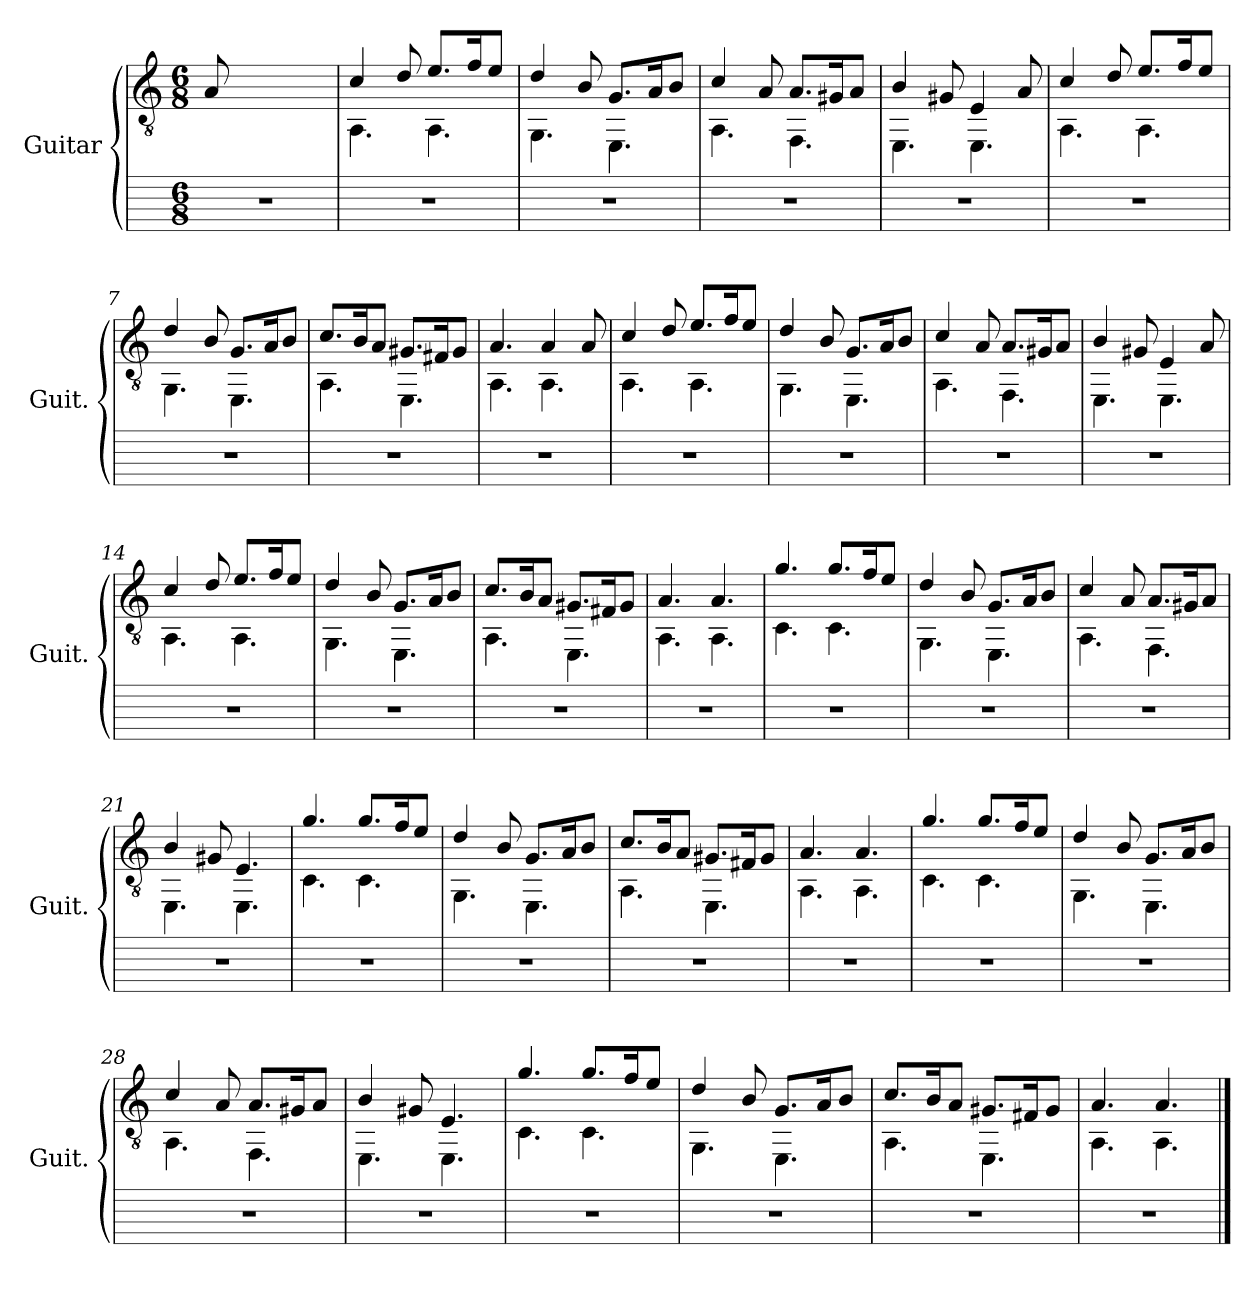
**kern	**kern
*part1	*part1
*staff2	*staff1
*I"Guitar	*
*I'Guit.	*
*stria6	*
*	*clefGv2
*k[]	*k[]
*M6/8	*M6/8
=1	=1
2.r	8A/
.	2ryy
.	8ryy
=2	=2
*	*MM75
*	*^
2.r	4c/	4.AA\
.	8d/	.
.	8.e/L	4.AA\
.	16f/K	.
.	8e/J	.
=3	=3	=3
2.r	4d/	4.GG\
.	8B/	.
.	8.G/L	4.EE\
.	16A/K	.
.	8B/J	.
=4	=4	=4
2.r	4c/	4.AA\
.	8A/	.
.	8.A/L	4.FF\
.	16G#X/K	.
.	8A/J	.
=5	=5	=5
2.r	4B/	4.EE\
.	8G#X/	.
.	4E/	4.EE\
.	8A/	.
!!LO:LB:g=z	!!
=6	=6	=6
2.r	4c/	4.AA\
.	8d/	.
.	8.e/L	4.AA\
.	16f/K	.
.	8e/J	.
=7	=7	=7
2.r	4d/	4.GG\
.	8B/	.
.	8.G/L	4.EE\
.	16A/K	.
.	8B/J	.
=8	=8	=8
2.r	8.c/L	4.AA\
.	16B/K	.
.	8A/J	.
.	8.G#X/L	4.EE\
.	16F#X/K	.
.	8G#/J	.
=9	=9	=9
2.r	4.A/	4.AA\
.	4A/	4.AA\
.	8A/	.
!!LO:LB:g=z	!!
=10	=10	=10
*	*MM75	*
2.r	4c/	4.AA\
.	8d/	.
.	8.e/L	4.AA\
.	16f/K	.
.	8e/J	.
=11	=11	=11
2.r	4d/	4.GG\
.	8B/	.
.	8.G/L	4.EE\
.	16A/K	.
.	8B/J	.
=12	=12	=12
2.r	4c/	4.AA\
.	8A/	.
.	8.A/L	4.FF\
.	16G#X/K	.
.	8A/J	.
=13	=13	=13
2.r	4B/	4.EE\
.	8G#X/	.
.	4E/	4.EE\
.	8A/	.
!!LO:LB:g=z	!!
=14	=14	=14
2.r	4c/	4.AA\
.	8d/	.
.	8.e/L	4.AA\
.	16f/K	.
.	8e/J	.
=15	=15	=15
2.r	4d/	4.GG\
.	8B/	.
.	8.G/L	4.EE\
.	16A/K	.
.	8B/J	.
=16	=16	=16
2.r	8.c/L	4.AA\
.	16B/K	.
.	8A/J	.
.	8.G#X/L	4.EE\
.	16F#X/K	.
.	8G#/J	.
=17	=17	=17
2.r	4.A/	4.AA\
.	4.A/	4.AA\
=18	=18	=18
2.r	4.g/	4.C\
.	8.g/L	4.C\
.	16f/K	.
.	8e/J	.
=19	=19	=19
2.r	4d/	4.GG\
.	8B/	.
.	8.G/L	4.EE\
.	16A/K	.
.	8B/J	.
=20	=20	=20
2.r	4c/	4.AA\
.	8A/	.
.	8.A/L	4.FF\
.	16G#X/K	.
.	8A/J	.
!!LO:LB:g=z	!!
=21	=21	=21
2.r	4B/	4.EE\
.	8G#X/	.
.	4.E/	4.EE\
=22	=22	=22
2.r	4.g/	4.C\
.	8.g/L	4.C\
.	16f/K	.
.	8e/J	.
=23	=23	=23
2.r	4d/	4.GG\
.	8B/	.
.	8.G/L	4.EE\
.	16A/K	.
.	8B/J	.
=24	=24	=24
2.r	8.c/L	4.AA\
.	16B/K	.
.	8A/J	.
.	8.G#X/L	4.EE\
.	16F#X/K	.
.	8G#/J	.
=25	=25	=25
2.r	4.A/	4.AA\
.	4.A/	4.AA\
=26	=26	=26
2.r	4.g/	4.C\
.	8.g/L	4.C\
.	16f/K	.
.	8e/J	.
=27	=27	=27
2.r	4d/	4.GG\
.	8B/	.
.	8.G/L	4.EE\
.	16A/K	.
.	8B/J	.
!!LO:PB:g=z	!!
=28	=28	=28
2.r	4c/	4.AA\
.	8A/	.
.	8.A/L	4.FF\
.	16G#X/K	.
.	8A/J	.
!!LO:LB:g=z	!!
=29	=29	=29
2.r	4B/	4.EE\
.	8G#X/	.
.	4.E/	4.EE\
=30	=30	=30
2.r	4.g/	4.C\
.	8.g/L	4.C\
.	16f/K	.
.	8e/J	.
=31	=31	=31
2.r	4d/	4.GG\
.	8B/	.
.	8.G/L	4.EE\
.	16A/K	.
.	8B/J	.
=32	=32	=32
2.r	8.c/L	4.AA\
.	16B/K	.
.	8A/J	.
.	8.G#X/L	4.EE\
.	16F#X/K	.
.	8G#/J	.
=33	=33	=33
2.r	4.A/	4.AA\
.	4.A/	4.AA\
*	*v	*v
==	==
*-	*-
